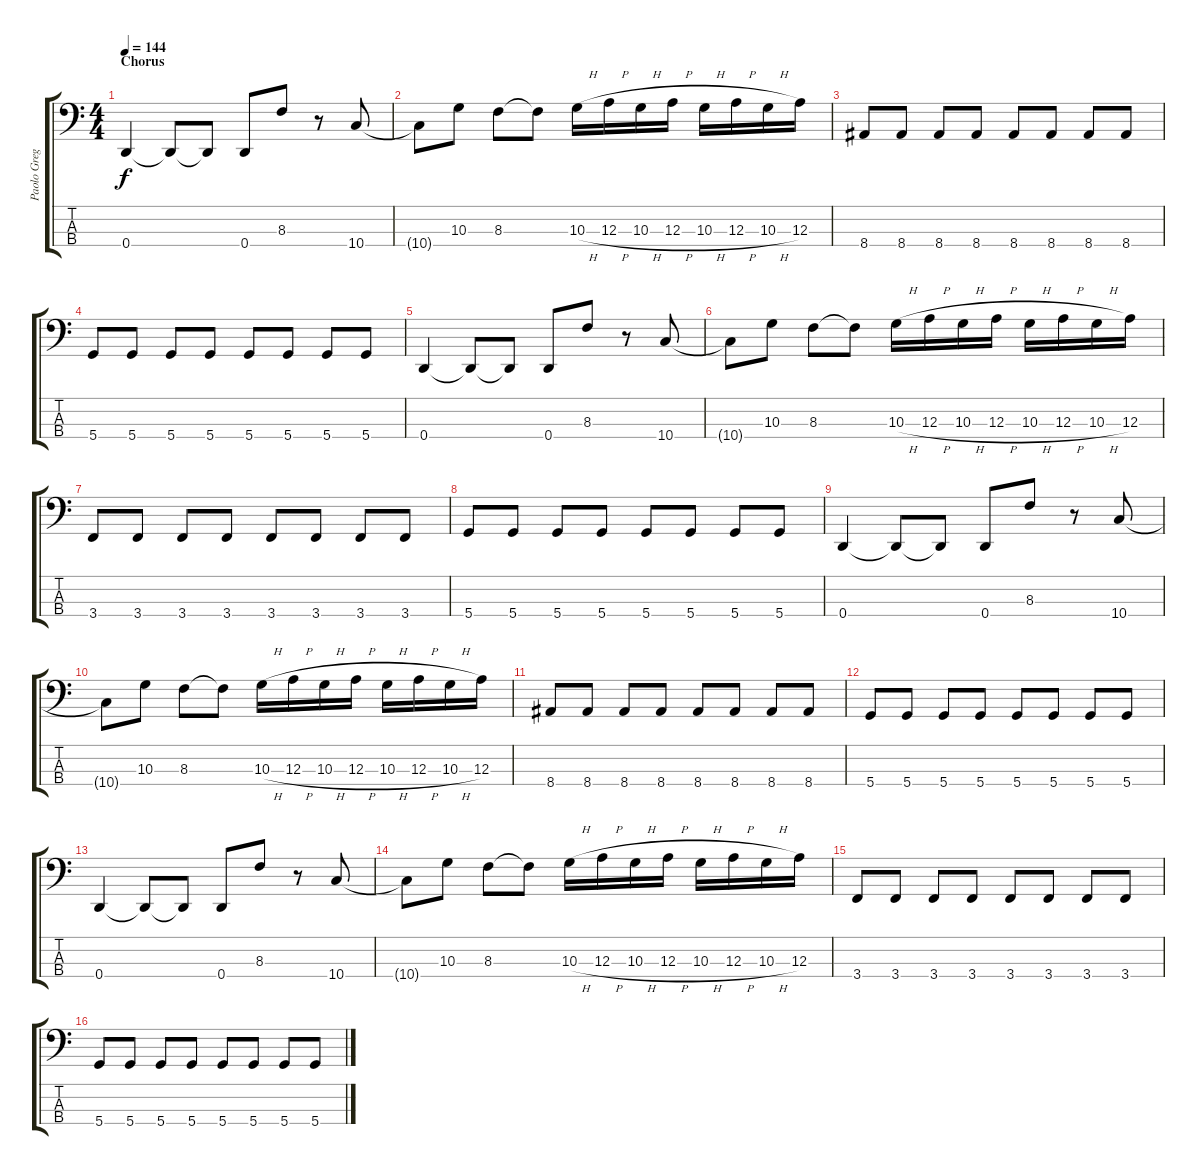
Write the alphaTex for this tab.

\track ("Paolo Gregoletto" "Paolo Greg") {instrument electricbasspick}
\staff {score tabs}
\tuning (G2 D2 A1 D1) {hide}
\ts (4 4)
\section ("" "Chorus")
\tempo 144
\clef f4
\ks c
0.4.4{dy f} 0.4{t}.8 0.4{t}.8 0.4.8 8.3.8 r.8 10.4.8 |
10.4{t}.8 10.3.8 8.3.8 8.3{t}.8 10.3{h}.16 12.3{h}.16 10.3{h}.16 12.3{h}.16 10.3{h}.16 12.3{h}.16 10.3{h}.16 12.3.16 |
8.4.8 8.4.8 8.4.8 8.4.8 8.4.8 8.4.8 8.4.8 8.4.8 |
5.4.8 5.4.8 5.4.8 5.4.8 5.4.8 5.4.8 5.4.8 5.4.8 |
0.4.4 0.4{t}.8 0.4{t}.8 0.4.8 8.3.8 r.8 10.4.8 |
10.4{t}.8 10.3.8 8.3.8 8.3{t}.8 10.3{h}.16 12.3{h}.16 10.3{h}.16 12.3{h}.16 10.3{h}.16 12.3{h}.16 10.3{h}.16 12.3.16 |
3.4.8 3.4.8 3.4.8 3.4.8 3.4.8 3.4.8 3.4.8 3.4.8 |
5.4.8 5.4.8 5.4.8 5.4.8 5.4.8 5.4.8 5.4.8 5.4.8 |
0.4.4 0.4{t}.8 0.4{t}.8 0.4.8 8.3.8 r.8 10.4.8 |
10.4{t}.8 10.3.8 8.3.8 8.3{t}.8 10.3{h}.16 12.3{h}.16 10.3{h}.16 12.3{h}.16 10.3{h}.16 12.3{h}.16 10.3{h}.16 12.3.16 |
8.4.8 8.4.8 8.4.8 8.4.8 8.4.8 8.4.8 8.4.8 8.4.8 |
5.4.8 5.4.8 5.4.8 5.4.8 5.4.8 5.4.8 5.4.8 5.4.8 |
0.4.4 0.4{t}.8 0.4{t}.8 0.4.8 8.3.8 r.8 10.4.8 |
10.4{t}.8 10.3.8 8.3.8 8.3{t}.8 10.3{h}.16 12.3{h}.16 10.3{h}.16 12.3{h}.16 10.3{h}.16 12.3{h}.16 10.3{h}.16 12.3.16 |
3.4.8 3.4.8 3.4.8 3.4.8 3.4.8 3.4.8 3.4.8 3.4.8 |
5.4.8 5.4.8 5.4.8 5.4.8 5.4.8 5.4.8 5.4.8 5.4.8
